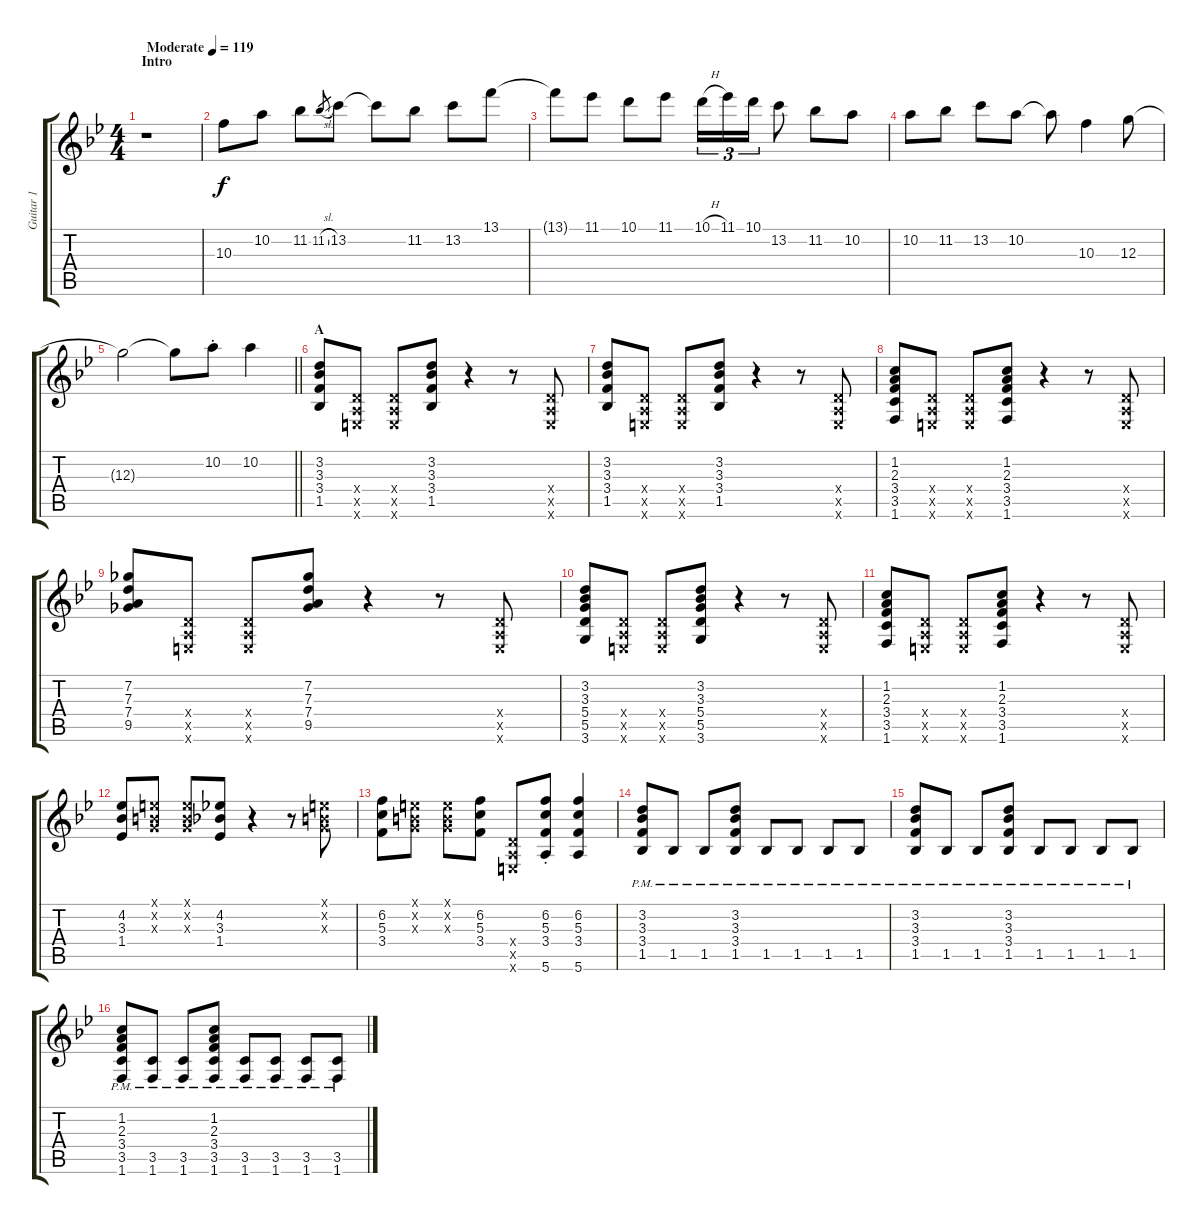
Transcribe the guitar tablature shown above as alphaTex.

\track ("Guitar 1" "Guitar 1") {instrument distortionguitar}
\staff {score tabs}
\tuning (E4 B3 G3 D3 A2 E2) {hide}
\ts (4 4)
\section ("" "Intro")
\tempo (119 "Moderate")
\clef g2
\ks bb
r.1{dy f instrument distortionguitar} |
10.3.8 10.2.8 11.2.8 11.2{sl}.8{gr} 13.2.8 13.2{t}.8 11.2.8 13.2.8 13.1.8 |
13.1{t}.8 11.1.8 10.1.8 11.1.8 10.1{h}.16{tu (3 2)} 11.1.16{tu (3 2)} 10.1.16{tu (3 2)} 13.2.8 11.2.8 10.2.8 |
10.2.8 11.2.8 13.2.8 10.2.8 10.2{t}.8 10.3.4 12.3.8 |
\barLineRight lightlight
12.3{t}.2 12.3{t}.8 10.2{st}.8 10.2.4 |
\section ("" "A")
(3.2 3.3 3.4 1.5).8 (0.4{x} 0.5{x} 0.6{x}).8 (0.4{x} 0.5{x} 0.6{x}).8 (3.2 3.3 3.4 1.5).8 r.4 r.8 (0.4{x} 0.5{x} 0.6{x}).8 |
(3.2 3.3 3.4 1.5).8 (0.4{x} 0.5{x} 0.6{x}).8 (0.4{x} 0.5{x} 0.6{x}).8 (3.2 3.3 3.4 1.5).8 r.4 r.8 (0.4{x} 0.5{x} 0.6{x}).8 |
(1.2 2.3 3.4 3.5 1.6).8 (0.4{x} 0.5{x} 0.6{x}).8 (0.4{x} 0.5{x} 0.6{x}).8 (1.2 2.3 3.4 3.5 1.6).8 r.4 r.8 (0.4{x} 0.5{x} 0.6{x}).8 |
(7.2 7.3 7.4 9.5).8 (0.4{x} 0.5{x} 0.6{x}).8 (0.4{x} 0.5{x} 0.6{x}).8 (7.2 7.3 7.4 9.5).8 r.4 r.8 (0.4{x} 0.5{x} 0.6{x}).8 |
(3.2 3.3 5.4 5.5 3.6).8 (0.4{x} 0.5{x} 0.6{x}).8 (0.4{x} 0.5{x} 0.6{x}).8 (3.2 3.3 5.4 5.5 3.6).8 r.4 r.8 (0.4{x} 0.5{x} 0.6{x}).8 |
(1.2 2.3 3.4 3.5 1.6).8 (0.4{x} 0.5{x} 0.6{x}).8 (0.4{x} 0.5{x} 0.6{x}).8 (1.2 2.3 3.4 3.5 1.6).8 r.4 r.8 (0.4{x} 0.5{x} 0.6{x}).8 |
(4.2 3.3 1.4).8 (0.1{x} 0.2{x} 0.3{x}).8 (0.1{x} 0.2{x} 0.3{x}).8 (4.2 3.3 1.4).8 r.4 r.8 (0.1{x} 0.2{x} 0.3{x}).8 |
(6.2 5.3 3.4).8 (0.1{x} 0.2{x} 0.3{x}).8 (0.1{x} 0.2{x} 0.3{x}).8 (6.2 5.3 3.4).8 (0.4{x} 0.5{x} 0.6{x}).8 (6.2 5.3 3.4 5.6{st}).8 (6.2 5.3 3.4 5.6).4 |
(3.2{pm} 3.3{pm} 3.4{pm} 1.5{pm}).8 1.5{pm}.8 1.5{pm}.8 (3.2{pm} 3.3{pm} 3.4{pm} 1.5{pm}).8 1.5{pm}.8 1.5{pm}.8 1.5{pm}.8 1.5{pm}.8 |
(3.2{pm} 3.3{pm} 3.4{pm} 1.5{pm}).8 1.5{pm}.8 1.5{pm}.8 (3.2{pm} 3.3{pm} 3.4{pm} 1.5{pm}).8 1.5{pm}.8 1.5{pm}.8 1.5{pm}.8 1.5{pm}.8 |
(1.2{pm} 2.3{pm} 3.4{pm} 3.5{pm} 1.6{pm}).8 (3.5{pm} 1.6{pm}).8 (3.5{pm} 1.6{pm}).8 (1.2{pm} 2.3{pm} 3.4{pm} 3.5{pm} 1.6{pm}).8 (3.5{pm} 1.6{pm}).8 (3.5{pm} 1.6{pm}).8 (3.5{pm} 1.6{pm}).8 (3.5{pm} 1.6{pm}).8
